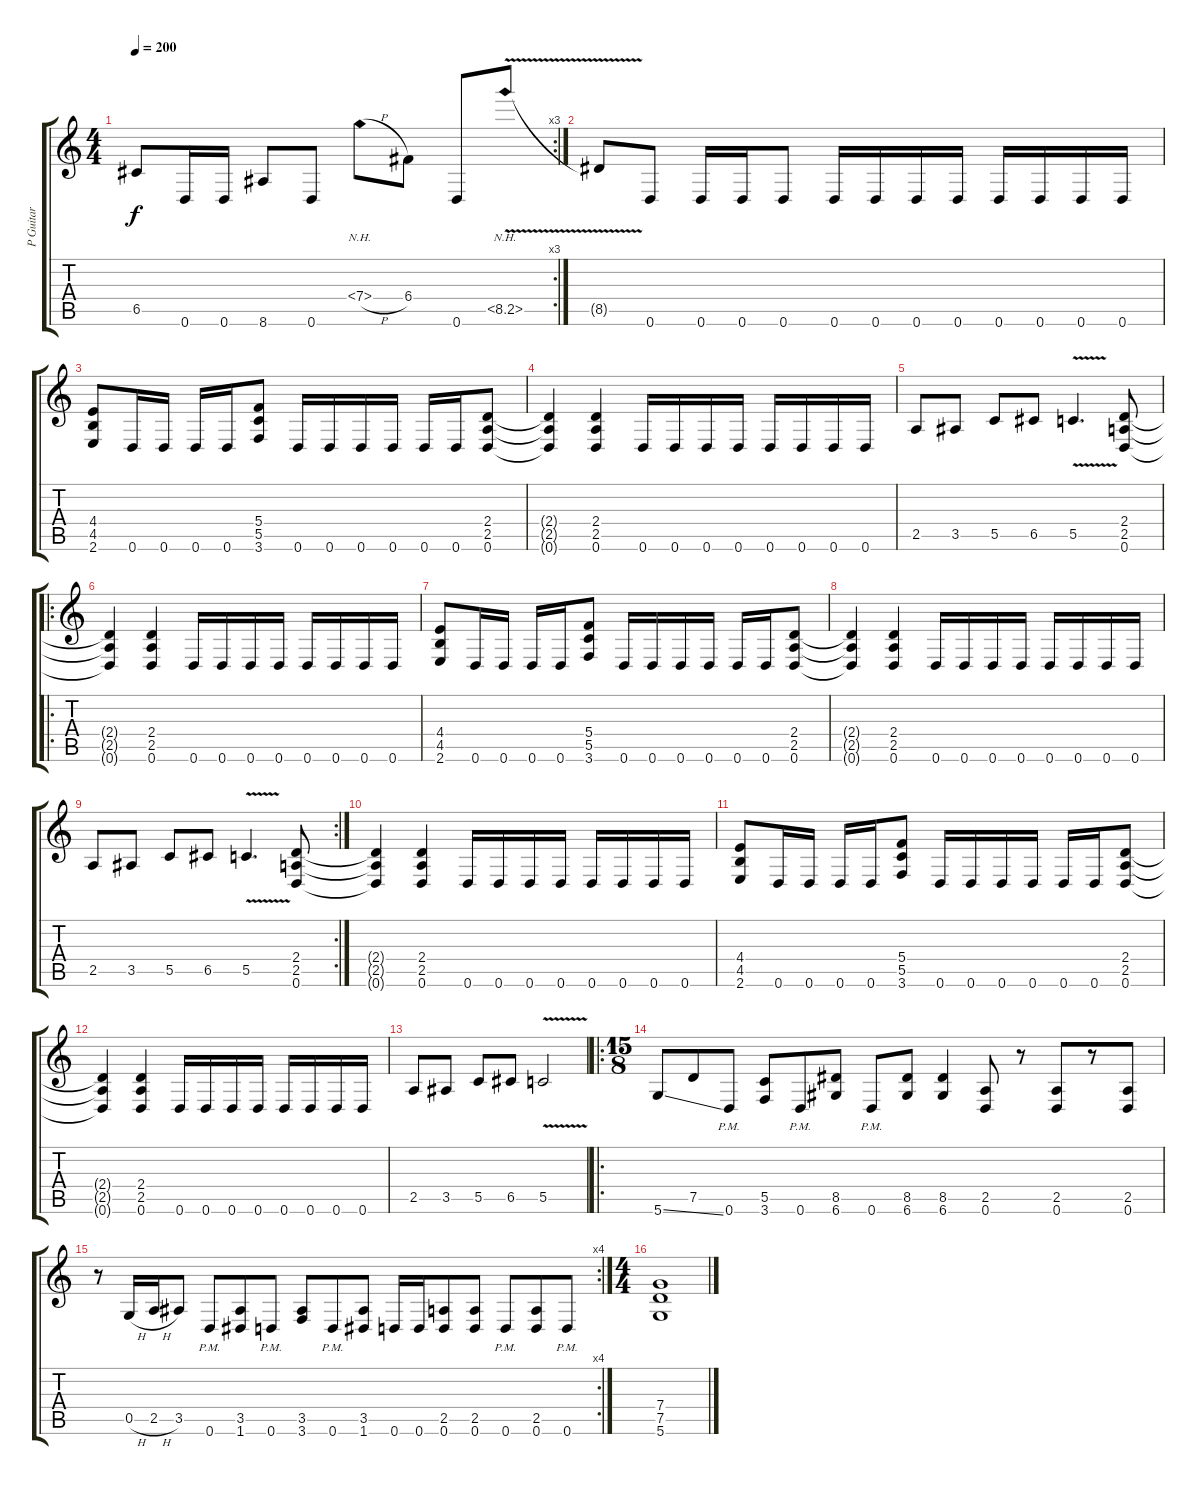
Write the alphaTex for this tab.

\track ("P Guitar" "P Guitar") {instrument distortionguitar}
\staff {score tabs}
\tuning (D4 A3 F3 C3 G2 D2) {hide}
\rc 3
\ts (4 4)
\tempo 200
\clef g2
\ks c
6.5.8{dy f} 0.6.16 0.6.16 8.6.8 0.6.8 7.4{nh h}.8 6.4.8 0.6.8 8.5{nh v}.8 |
8.5{t}.8 0.6.8 0.6.16 0.6.16 0.6.8 0.6.16 0.6.16 0.6.16 0.6.16 0.6.16 0.6.16 0.6.16 0.6.16 |
(4.4 4.5 2.6).8 0.6.16 0.6.16 0.6.16 0.6.16 (5.4 5.5 3.6).8 0.6.16 0.6.16 0.6.16 0.6.16 0.6.16 0.6.16 (2.4 2.5 0.6).8 |
(2.4{t} 2.5{t} 0.6{t}).4 (2.4 2.5 0.6).4 0.6.16 0.6.16 0.6.16 0.6.16 0.6.16 0.6.16 0.6.16 0.6.16 |
2.5.8 3.5.8 5.5.8 6.5.8 5.5{v}.4{d} (2.4 2.5 0.6).8 |
\ro
(2.4{t} 2.5{t} 0.6{t}).4 (2.4 2.5 0.6).4 0.6.16 0.6.16 0.6.16 0.6.16 0.6.16 0.6.16 0.6.16 0.6.16 |
(4.4 4.5 2.6).8 0.6.16 0.6.16 0.6.16 0.6.16 (5.4 5.5 3.6).8 0.6.16 0.6.16 0.6.16 0.6.16 0.6.16 0.6.16 (2.4 2.5 0.6).8 |
(2.4{t} 2.5{t} 0.6{t}).4 (2.4 2.5 0.6).4 0.6.16 0.6.16 0.6.16 0.6.16 0.6.16 0.6.16 0.6.16 0.6.16 |
\rc 2
2.5.8 3.5.8 5.5.8 6.5.8 5.5{v}.4{d} (2.4 2.5 0.6).8 |
(2.4{t} 2.5{t} 0.6{t}).4 (2.4 2.5 0.6).4 0.6.16 0.6.16 0.6.16 0.6.16 0.6.16 0.6.16 0.6.16 0.6.16 |
(4.4 4.5 2.6).8 0.6.16 0.6.16 0.6.16 0.6.16 (5.4 5.5 3.6).8 0.6.16 0.6.16 0.6.16 0.6.16 0.6.16 0.6.16 (2.4 2.5 0.6).8 |
(2.4{t} 2.5{t} 0.6{t}).4 (2.4 2.5 0.6).4 0.6.16 0.6.16 0.6.16 0.6.16 0.6.16 0.6.16 0.6.16 0.6.16 |
2.5.8 3.5.8 5.5.8 6.5.8 5.5{v}.2 |
\ro
\ts (15 8)
5.6{ss}.8 7.5.8 0.6{pm}.8 (5.5 3.6).8 0.6{pm}.8 (8.5 6.6).8 0.6{pm}.8 (8.5 6.6).8 (8.5 6.6).4 (2.5 0.6).8 r.8 (2.5 0.6).8 r.8 (2.5 0.6).8 |
\rc 4
r.8 0.5{h}.16 2.5{h}.16 3.5.8 0.6{pm}.8 (3.5 1.6).8 0.6{pm}.8 (3.5 3.6).8 0.6{pm}.8 (3.5 1.6).8 0.6.16 0.6.16 (2.5 0.6).8 (2.5 0.6).8 0.6{pm}.8 (2.5 0.6).8 0.6{pm}.8 |
\ts (4 4)
(7.4 7.5 5.6).1
